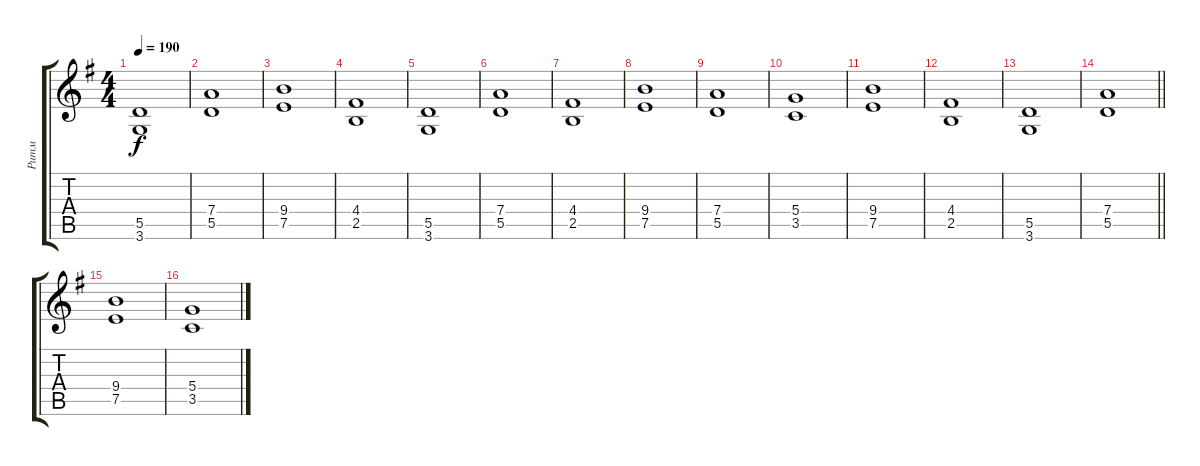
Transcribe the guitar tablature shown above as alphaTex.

\track ("Ритм" "Ритм") {instrument distortionguitar}
\staff {score tabs}
\tuning (E4 B3 G3 D3 A2 E2) {hide}
\ts (4 4)
\tempo 190
\clef g2
\ks g
(5.5 3.6).1{dy f} |
(7.4 5.5).1 |
(9.4 7.5).1 |
(4.4 2.5).1 |
(5.5 3.6).1 |
(7.4 5.5).1 |
(4.4 2.5).1{volume 9 instrument distortionguitar} |
(9.4 7.5).1 |
(7.4 5.5).1 |
(5.4 3.5).1 |
(9.4 7.5).1 |
(4.4 2.5).1 |
(5.5 3.6).1 |
\barLineRight lightlight
(7.4 5.5).1 |
(9.4 7.5).1 |
(5.4 3.5).1
